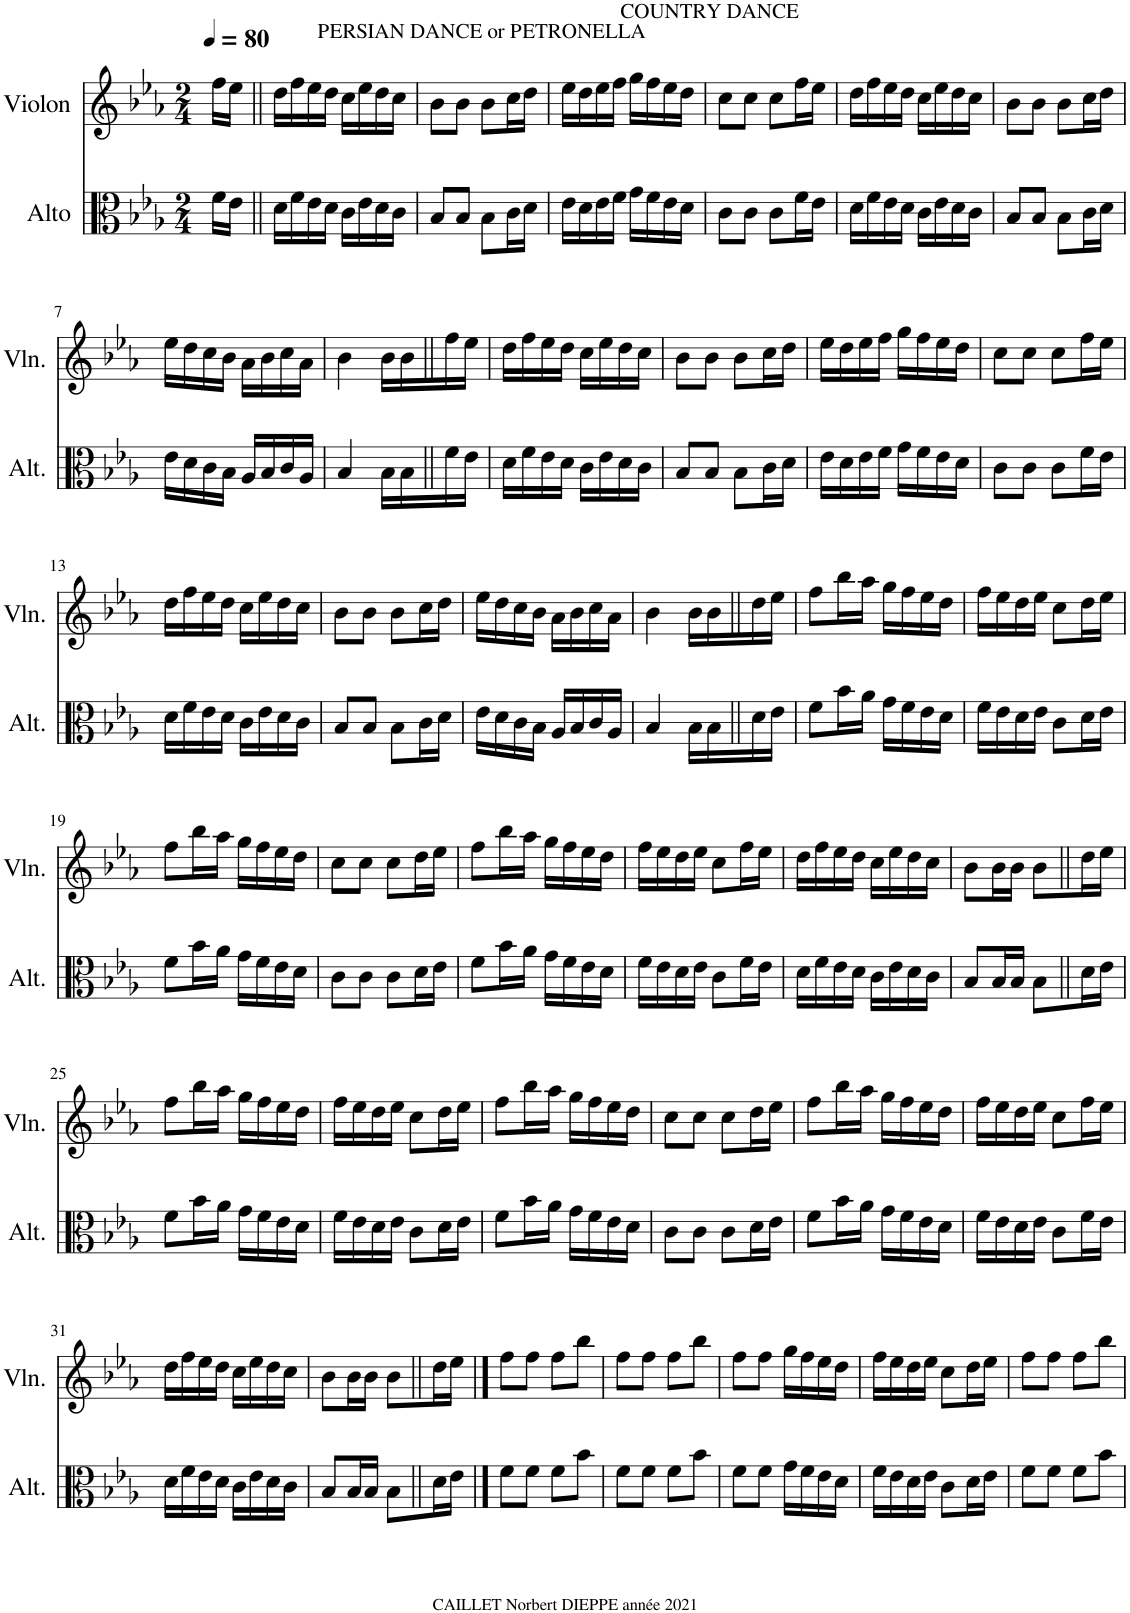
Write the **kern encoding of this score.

**kern	**kern
*part2	*part1
*staff2	*staff1
*I"Alto	*I"Violon
*I'Alt.	*I'Vln.
*clefC3	*clefG2
*k[b-e-a-]	*k[b-e-a-]
*M2/4	*M2/4
*MM80	*MM80
=	=
16f\LL	16ff\LL
16e-\JJ	16ee-\JJ
=1||	=1||
16d\LL	16dd\LL
16f\	16ff\
16e-\	16ee-\
16d\JJ	16dd\JJ
!	!LO:TX:a:t=PERSIAN DANCE or PETRONELLA
16c\LL	16cc\LL
16e-\	16ee-\
16d\	16dd\
16c\JJ	16cc\JJ
=2	=2
8B-/L	8b-\L
8B-/J	8b-\J
8B-\L	8b-\L
16c\L	16cc\L
16d\JJ	16dd\JJ
=3	=3
16e-\LL	16ee-\LL
16d\	16dd\
16e-\	16ee-\
16f\JJ	16ff\JJ
!	!LO:TX:a:t=COUNTRY DANCE
16g\LL	16gg\LL
16f\	16ff\
16e-\	16ee-\
16d\JJ	16dd\JJ
=4	=4
8c\L	8cc\L
8c\J	8cc\J
8c\L	8cc\L
16f\L	16ff\L
16e-\JJ	16ee-\JJ
=5	=5
16d\LL	16dd\LL
16f\	16ff\
16e-\	16ee-\
16d\JJ	16dd\JJ
16c\LL	16cc\LL
16e-\	16ee-\
16d\	16dd\
16c\JJ	16cc\JJ
=6	=6
8B-/L	8b-\L
8B-/J	8b-\J
8B-\L	8b-\L
16c\L	16cc\L
16d\JJ	16dd\JJ
!!LO:LB:g=z
=7	=7
16e-\LL	16ee-\LL
16d\	16dd\
16c\	16cc\
16B-\JJ	16b-\JJ
16A-/LL	16a-\LL
16B-/	16b-\
16c/	16cc\
16A-/JJ	16a-\JJ
=8	=8
4B-/	4b-\
16B-\LL	16b-\LL
16B-\	16b-\
16f\	16ff\
16e-\JJ	16ee-\JJ
=9	=9
16d\LL	16dd\LL
16f\	16ff\
16e-\	16ee-\
16d\JJ	16dd\JJ
16c\LL	16cc\LL
16e-\	16ee-\
16d\	16dd\
16c\JJ	16cc\JJ
=10	=10
8B-/L	8b-\L
8B-/J	8b-\J
8B-\L	8b-\L
16c\L	16cc\L
16d\JJ	16dd\JJ
=11	=11
16e-\LL	16ee-\LL
16d\	16dd\
16e-\	16ee-\
16f\JJ	16ff\JJ
16g\LL	16gg\LL
16f\	16ff\
16e-\	16ee-\
16d\JJ	16dd\JJ
=12	=12
8c\L	8cc\L
8c\J	8cc\J
8c\L	8cc\L
16f\L	16ff\L
16e-\JJ	16ee-\JJ
!!LO:LB:g=z
=13	=13
16d\LL	16dd\LL
16f\	16ff\
16e-\	16ee-\
16d\JJ	16dd\JJ
16c\LL	16cc\LL
16e-\	16ee-\
16d\	16dd\
16c\JJ	16cc\JJ
=14	=14
8B-/L	8b-\L
8B-/J	8b-\J
8B-\L	8b-\L
16c\L	16cc\L
16d\JJ	16dd\JJ
=15	=15
16e-\LL	16ee-\LL
16d\	16dd\
16c\	16cc\
16B-\JJ	16b-\JJ
16A-/LL	16a-\LL
16B-/	16b-\
16c/	16cc\
16A-/JJ	16a-\JJ
=16	=16
4B-/	4b-\
16B-\LL	16b-\LL
16B-\	16b-\
16d\	16dd\
16e-\JJ	16ee-\JJ
=17	=17
8f\L	8ff\L
16b-\L	16bb-\L
16a-\JJ	16aa-\JJ
16g\LL	16gg\LL
16f\	16ff\
16e-\	16ee-\
16d\JJ	16dd\JJ
=18	=18
16f\LL	16ff\LL
16e-\	16ee-\
16d\	16dd\
16e-\JJ	16ee-\JJ
8c\L	8cc\L
16d\L	16dd\L
16e-\JJ	16ee-\JJ
!!LO:LB:g=z
=19	=19
8f\L	8ff\L
16b-\L	16bb-\L
16a-\JJ	16aa-\JJ
16g\LL	16gg\LL
16f\	16ff\
16e-\	16ee-\
16d\JJ	16dd\JJ
=20	=20
8c\L	8cc\L
8c\J	8cc\J
8c\L	8cc\L
16d\L	16dd\L
16e-\JJ	16ee-\JJ
=21	=21
8f\L	8ff\L
16b-\L	16bb-\L
16a-\JJ	16aa-\JJ
16g\LL	16gg\LL
16f\	16ff\
16e-\	16ee-\
16d\JJ	16dd\JJ
=22	=22
16f\LL	16ff\LL
16e-\	16ee-\
16d\	16dd\
16e-\JJ	16ee-\JJ
8c\L	8cc\L
16f\L	16ff\L
16e-\JJ	16ee-\JJ
=23	=23
16d\LL	16dd\LL
16f\	16ff\
16e-\	16ee-\
16d\JJ	16dd\JJ
16c\LL	16cc\LL
16e-\	16ee-\
16d\	16dd\
16c\JJ	16cc\JJ
=24	=24
8B-/L	8b-\L
16B-/L	16b-\L
16B-/JJ	16b-\JJ
8B-\L	8b-\L
16d\L	16dd\L
16e-\JJ	16ee-\JJ
!!LO:LB:g=z
=25	=25
8f\L	8ff\L
16b-\L	16bb-\L
16a-\JJ	16aa-\JJ
16g\LL	16gg\LL
16f\	16ff\
16e-\	16ee-\
16d\JJ	16dd\JJ
=26	=26
16f\LL	16ff\LL
16e-\	16ee-\
16d\	16dd\
16e-\JJ	16ee-\JJ
8c\L	8cc\L
16d\L	16dd\L
16e-\JJ	16ee-\JJ
=27	=27
8f\L	8ff\L
16b-\L	16bb-\L
16a-\JJ	16aa-\JJ
16g\LL	16gg\LL
16f\	16ff\
16e-\	16ee-\
16d\JJ	16dd\JJ
=28	=28
8c\L	8cc\L
8c\J	8cc\J
8c\L	8cc\L
16d\L	16dd\L
16e-\JJ	16ee-\JJ
=29	=29
8f\L	8ff\L
16b-\L	16bb-\L
16a-\JJ	16aa-\JJ
16g\LL	16gg\LL
16f\	16ff\
16e-\	16ee-\
16d\JJ	16dd\JJ
=30	=30
16f\LL	16ff\LL
16e-\	16ee-\
16d\	16dd\
16e-\JJ	16ee-\JJ
8c\L	8cc\L
16f\L	16ff\L
16e-\JJ	16ee-\JJ
!!LO:LB:g=z
=31	=31
16d\LL	16dd\LL
16f\	16ff\
16e-\	16ee-\
16d\JJ	16dd\JJ
16c\LL	16cc\LL
16e-\	16ee-\
16d\	16dd\
16c\JJ	16cc\JJ
=32	=32
8B-/L	8b-\L
16B-/L	16b-\L
16B-/JJ	16b-\JJ
8B-\L	8b-\L
16d\L	16dd\L
16e-\JJ	16ee-\JJ
==33	==33
8f\L	8ff\L
8f\J	8ff\J
8f\L	8ff\L
8b-\J	8bb-\J
=34	=34
8f\L	8ff\L
8f\J	8ff\J
8f\L	8ff\L
8b-\J	8bb-\J
=35	=35
8f\L	8ff\L
8f\J	8ff\J
16g\LL	16gg\LL
16f\	16ff\
16e-\	16ee-\
16d\JJ	16dd\JJ
=36	=36
16f\LL	16ff\LL
16e-\	16ee-\
16d\	16dd\
16e-\JJ	16ee-\JJ
8c\L	8cc\L
16d\L	16dd\L
16e-\JJ	16ee-\JJ
=37	=37
8f\L	8ff\L
8f\J	8ff\J
8f\L	8ff\L
8b-\J	8bb-\J
=	=
*-	*-
